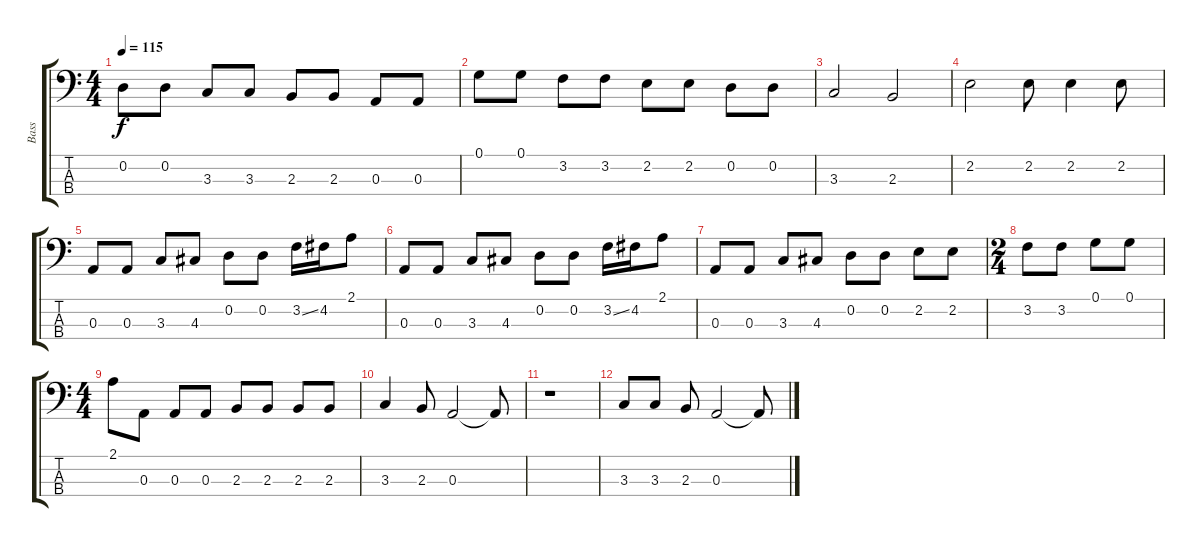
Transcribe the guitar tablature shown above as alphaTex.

\track ("Bass" "Bass") {instrument electricbassfinger}
\staff {score tabs}
\tuning (G2 D2 A1 E1) {hide}
\ts (4 4)
\tempo 115
\clef f4
\ks c
0.2.8{dy f} 0.2.8 3.3.8 3.3.8 2.3.8 2.3.8 0.3.8 0.3.8 |
0.1.8 0.1.8 3.2.8 3.2.8 2.2.8 2.2.8 0.2.8 0.2.8 |
3.3.2 2.3.2 |
2.2.2 2.2.8 2.2.4 2.2.8 |
0.3.8 0.3.8 3.3.8 4.3.8 0.2.8 0.2.8 3.2{ss}.16 4.2.16 2.1.8 |
0.3.8 0.3.8 3.3.8 4.3.8 0.2.8 0.2.8 3.2{ss}.16 4.2.16 2.1.8 |
0.3.8 0.3.8 3.3.8 4.3.8 0.2.8 0.2.8 2.2.8 2.2.8 |
\ts (2 4)
3.2.8 3.2.8 0.1.8 0.1.8 |
\ts (4 4)
2.1.8 0.3.8 0.3.8 0.3.8 2.3.8 2.3.8 2.3.8 2.3.8 |
3.3.4 2.3.8 0.3.2 0.3{t}.8 |
r.1 |
3.3.8 3.3.8 2.3.8 0.3.2 0.3{t}.8
